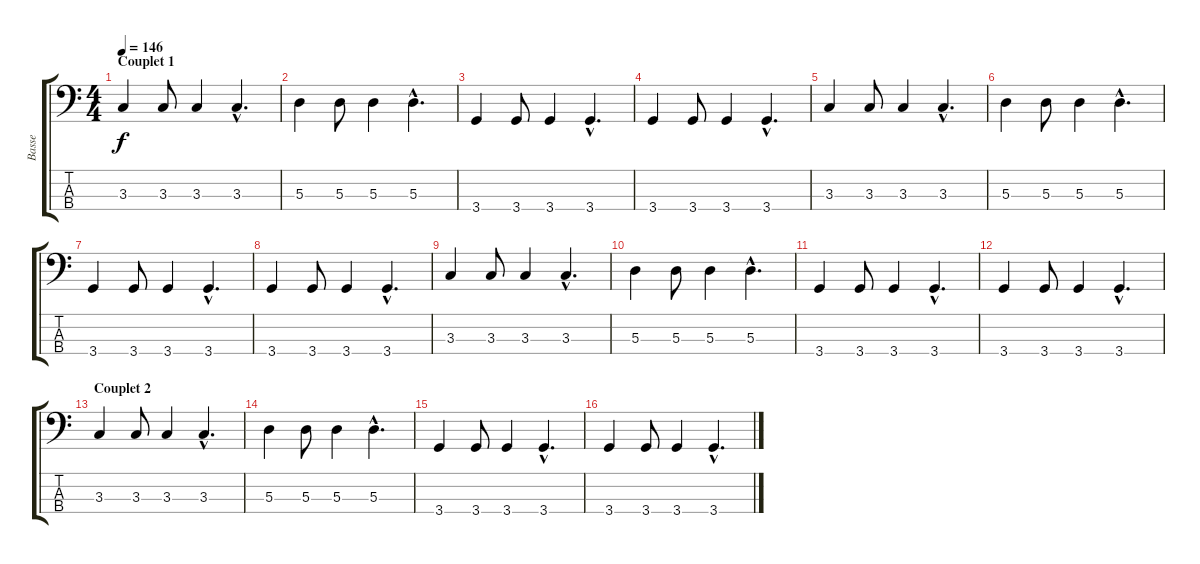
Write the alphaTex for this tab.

\track ("Basse" "Basse") {instrument electricbassfinger}
\staff {score tabs}
\tuning (G2 D2 A1 E1) {hide}
\ts (4 4)
\section ("" "Couplet 1")
\tempo 146
\clef f4
\ks c
3.3.4{dy f} 3.3.8 3.3.4 3.3{hac}.4{d} |
5.3.4 5.3.8 5.3.4 5.3{hac}.4{d} |
3.4.4 3.4.8 3.4.4 3.4{hac}.4{d} |
3.4.4 3.4.8 3.4.4 3.4{hac}.4{d} |
3.3.4 3.3.8 3.3.4 3.3{hac}.4{d} |
5.3.4 5.3.8 5.3.4 5.3{hac}.4{d} |
3.4.4 3.4.8 3.4.4 3.4{hac}.4{d} |
3.4.4 3.4.8 3.4.4 3.4{hac}.4{d} |
3.3.4 3.3.8 3.3.4 3.3{hac}.4{d} |
5.3.4 5.3.8 5.3.4 5.3{hac}.4{d} |
3.4.4 3.4.8 3.4.4 3.4{hac}.4{d} |
3.4.4 3.4.8 3.4.4 3.4{hac}.4{d} |
\section ("" "Couplet 2")
3.3.4 3.3.8 3.3.4 3.3{hac}.4{d} |
5.3.4 5.3.8 5.3.4 5.3{hac}.4{d} |
3.4.4 3.4.8 3.4.4 3.4{hac}.4{d} |
3.4.4 3.4.8 3.4.4 3.4{hac}.4{d}
